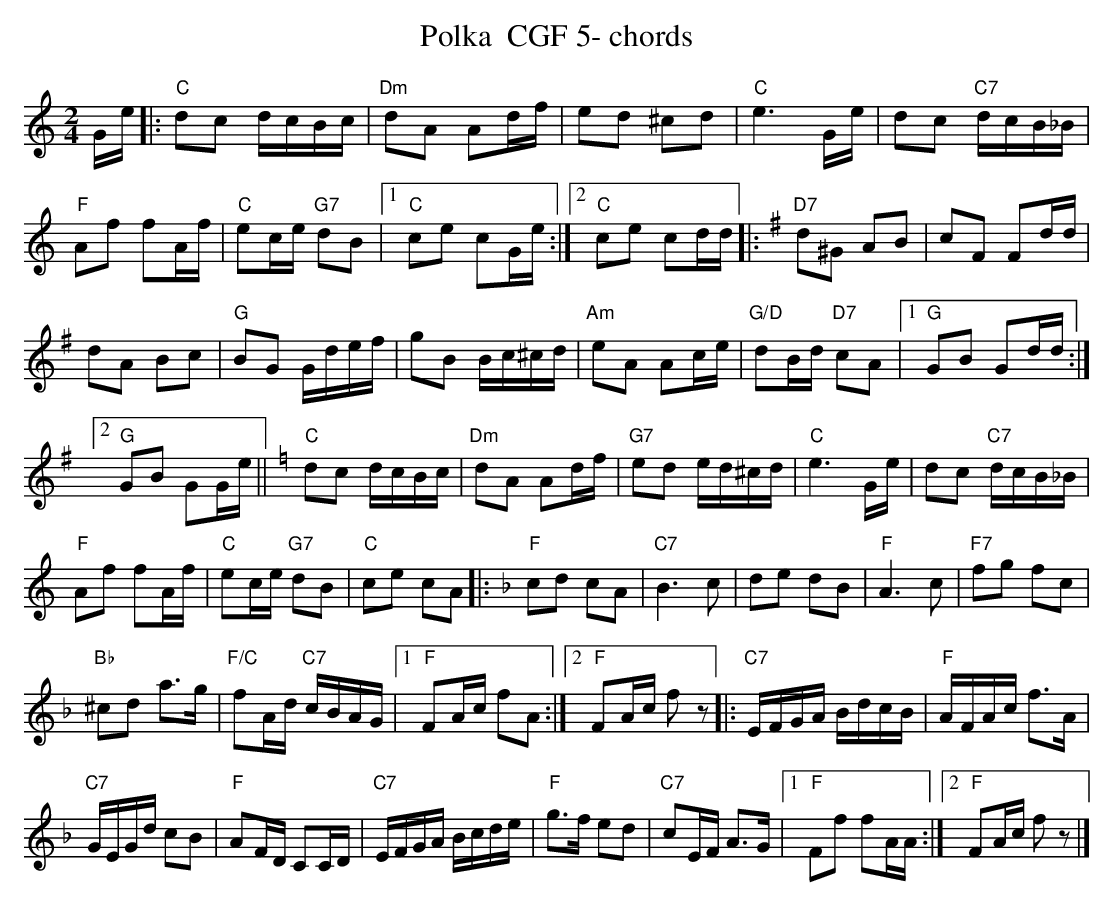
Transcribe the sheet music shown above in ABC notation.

X:1
T:Polka  CGF 5- chords
M:2/4
L:1/16
K:Cmaj%%MIDI gchordon
Ge |: "C"d2c2 dcBc | "Dm"d2A2 A2df | e2d2 ^c2d2 | "C"e6Ge | d2c2 "C7"dcB_B |
"F"A2f2 f2Af | "C"e2ce "G7"d2B2 |1 "C"c2e2 c2Ge :|2 "C"c2e2 c2dd |: [K:Gmaj] "D7"d2^G2 A2B2 | c2F2 F2dd |
d2A2 B2c2 | "G"B2G2 Gdef | g2B2 Bc^cd | "Am"e2A2 A2ce | "G/D"d2Bd "D7"c2A2 |1 "G"G2B2 G2dd :|2
"G"G2B2 G2Ge || [K:Cmaj] "C"d2c2 dcBc | "Dm"d2A2 A2df | "G7"e2d2 ed^cd | "C"e6Ge | d2c2 "C7"dcB_B |
"F"A2f2 f2Af | "C"e2ce "G7"d2B2 | "C"c2e2 c2A2 |: [K:Fmaj] "F"c2d2 c2A2 | "C7"B6c2 | d2e2 d2B2 | "F"A6c2 | "F7"f2g2 f2c2 |
"Bb"^c2d2 a3g | "F/C"f2Ad "C7"cBAG |1 "F"F2Ac f2A2 :|2 "F"F2Ac f2z2 |: "C7"EFGA BdcB | "F"AFAc f3A |
"C7"GEGd c2B2 | "F"A2FD C2CD | "C7"EFGA Bcde | "F"g3f e2d2 | "C7"c2EF A3G |1 "F"F2f2 f2AA :|2 "F"F2Ac f2z2 |]
